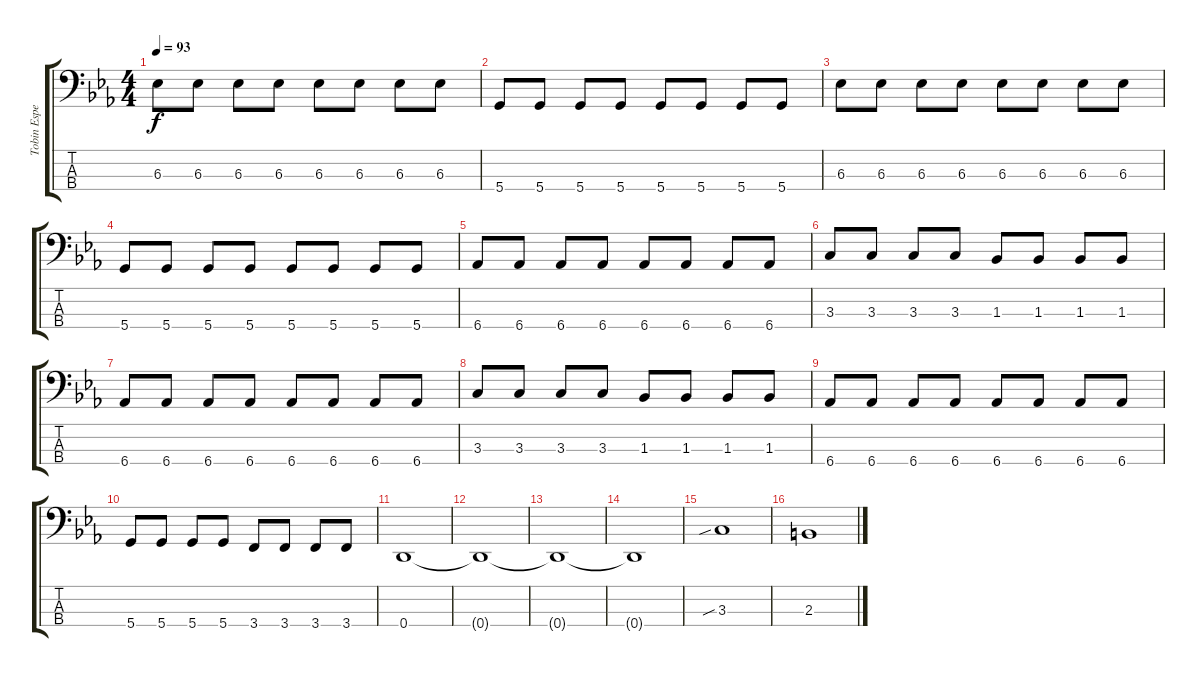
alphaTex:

\track ("Tobin Esperance" "Tobin Espe") {instrument electricbassfinger}
\staff {score tabs}
\tuning (G2 D2 A1 D1) {hide}
\ts (4 4)
\tempo 93
\clef f4
\ks cminor
6.3.8{dy f} 6.3.8 6.3.8 6.3.8 6.3.8 6.3.8 6.3.8 6.3.8 |
5.4.8 5.4.8 5.4.8 5.4.8 5.4.8 5.4.8 5.4.8 5.4.8 |
6.3.8 6.3.8 6.3.8 6.3.8 6.3.8 6.3.8 6.3.8 6.3.8 |
5.4.8 5.4.8 5.4.8 5.4.8 5.4.8 5.4.8 5.4.8 5.4.8 |
6.4.8 6.4.8 6.4.8 6.4.8 6.4.8 6.4.8 6.4.8 6.4.8 |
3.3.8 3.3.8 3.3.8 3.3.8 1.3.8 1.3.8 1.3.8 1.3.8 |
6.4.8 6.4.8 6.4.8 6.4.8 6.4.8 6.4.8 6.4.8 6.4.8 |
3.3.8 3.3.8 3.3.8 3.3.8 1.3.8 1.3.8 1.3.8 1.3.8 |
6.4.8 6.4.8 6.4.8 6.4.8 6.4.8 6.4.8 6.4.8 6.4.8 |
5.4.8 5.4.8 5.4.8 5.4.8 3.4.8 3.4.8 3.4.8 3.4.8 |
0.4.1 |
0.4{t}.1 |
0.4{t}.1 |
0.4{t}.1 |
3.3{sib}.1 |
2.3.1
